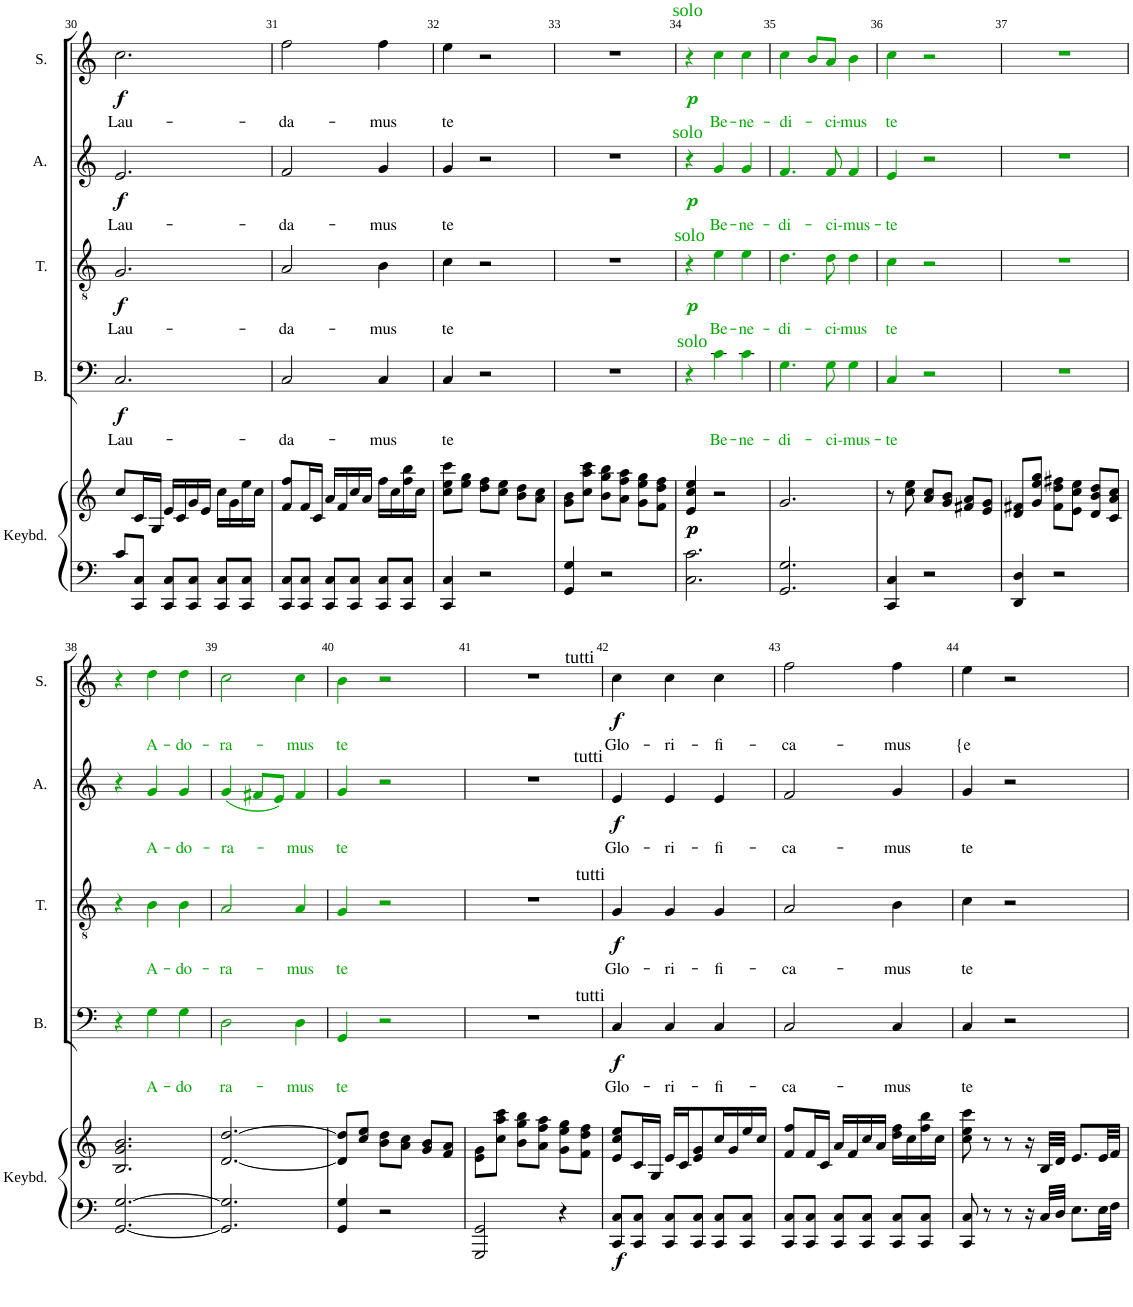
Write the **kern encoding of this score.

**kern	**kern	**dynam	**kern	**text	**dynam	**kern	**text	**dynam	**kern	**text	**dynam	**kern	**text	**dynam
*part5	*part5	*part5	*part4	*part4	*part4	*part3	*part3	*part3	*part2	*part2	*part2	*part1	*part1	*part1
*staff6	*staff5	*staff5/6	*staff4	*staff4	*staff4	*staff3	*staff3	*staff3	*staff2	*staff2	*staff2	*staff1	*staff1	*staff1
*I"Keyboard	*	*	*I"Bass	*	*	*I"Tenor	*	*	*I"Alto	*	*	*I"Soprano	*	*
*I'Keybd.	*	*	*I'B.	*	*	*I'T.	*	*	*I'A.	*	*	*I'S.	*	*
!!LO:PB:g=z
*clefF4	*clefG2	*	*clefF4	*	*	*clefGv2	*	*	*clefG2	*	*	*clefG2	*	*
*k[]	*k[]	*	*k[]	*	*	*k[]	*	*	*k[]	*	*	*k[]	*	*
*M3/4	*M3/4	*	*M3/4	*	*	*M3/4	*	*	*M3/4	*	*	*M3/4	*	*
=30	=30	=30	=30	=30	=30	=30	=30	=30	=30	=30	=30	=30	=30	=30
!	!	!	!	!LO:LY:b	!LO:DY:b	!	!LO:LY:b	!LO:DY:b	!	!LO:LY:b	!LO:DY:b	!	!LO:LY:b	!LO:DY:b
8c/L	8cc/L	.	2.C/	Lau-	f	2.G/	Lau-	f	2.e/	Lau-	f	2.cc\	Lau-	f
8CC/ 8C/J	16c/L	.	.	.	.	.	.	.	.	.	.	.	.	.
.	16G/JJ	.	.	.	.	.	.	.	.	.	.	.	.	.
8CC/ 8C/L	16e/LL	.	.	.	.	.	.	.	.	.	.	.	.	.
.	16c/	.	.	.	.	.	.	.	.	.	.	.	.	.
8CC/ 8C/J	16g/	.	.	.	.	.	.	.	.	.	.	.	.	.
.	16e/JJ	.	.	.	.	.	.	.	.	.	.	.	.	.
8CC/ 8C/L	16cc\LL	.	.	.	.	.	.	.	.	.	.	.	.	.
.	16g\	.	.	.	.	.	.	.	.	.	.	.	.	.
8CC/ 8C/J	16ee\	.	.	.	.	.	.	.	.	.	.	.	.	.
.	16cc\JJ	.	.	.	.	.	.	.	.	.	.	.	.	.
=31	=31	=31	=31	=31	=31	=31	=31	=31	=31	=31	=31	=31	=31	=31
!	!	!	!	!LO:LY:b	!	!	!LO:LY:b	!	!	!LO:LY:b	!	!	!LO:LY:b	!
8CC/ 8C/L	8f/ 8ff/L	.	2C/	-da-	.	2A/	-da-	.	2f/	-da-	.	2ff\	-da-	.
8CC/ 8C/J	16f/L	.	.	.	.	.	.	.	.	.	.	.	.	.
.	16c/JJ	.	.	.	.	.	.	.	.	.	.	.	.	.
8CC/ 8C/L	16a/LL	.	.	.	.	.	.	.	.	.	.	.	.	.
.	16f/	.	.	.	.	.	.	.	.	.	.	.	.	.
8CC/ 8C/J	16cc/	.	.	.	.	.	.	.	.	.	.	.	.	.
.	16a/JJ	.	.	.	.	.	.	.	.	.	.	.	.	.
!	!	!	!	!LO:LY:b	!	!	!LO:LY:b	!	!	!LO:LY:b	!	!	!LO:LY:b	!
8CC/ 8C/L	16ff\LL	.	4C/	-mus	.	4B\	-mus	.	4g/	-mus	.	4ff\	-mus	.
.	16cc\	.	.	.	.	.	.	.	.	.	.	.	.	.
8CC/ 8C/J	16ff\ 16bb\	.	.	.	.	.	.	.	.	.	.	.	.	.
.	16cc\JJ	.	.	.	.	.	.	.	.	.	.	.	.	.
=32	=32	=32	=32	=32	=32	=32	=32	=32	=32	=32	=32	=32	=32	=32
!	!	!	!	!LO:LY:b	!	!	!LO:LY:b	!	!	!LO:LY:b	!	!	!LO:LY:b	!
4CC/ 4C/	8cc\ 8ee\ 8ccc\L	.	4C/	te	.	4c\	te	.	4g/	te	.	4ee\	te	.
.	8ee\ 8gg\J	.	.	.	.	.	.	.	.	.	.	.	.	.
2r	8dd\ 8ff\L	.	2r	.	.	2r	.	.	2r	.	.	2r	.	.
.	8cc\ 8ee\J	.	.	.	.	.	.	.	.	.	.	.	.	.
.	8b\ 8dd\L	.	.	.	.	.	.	.	.	.	.	.	.	.
.	8a\ 8cc\J	.	.	.	.	.	.	.	.	.	.	.	.	.
=33	=33	=33	=33	=33	=33	=33	=33	=33	=33	=33	=33	=33	=33	=33
4GG/ 4G/	8g\ 8b\L	.	2.r	.	.	2.r	.	.	2.r	.	.	2.r	.	.
.	8cc\ 8aa\ 8ccc\J	.	.	.	.	.	.	.	.	.	.	.	.	.
2r	8b\ 8gg\ 8bb\L	.	.	.	.	.	.	.	.	.	.	.	.	.
.	8a\ 8ff\ 8aa\J	.	.	.	.	.	.	.	.	.	.	.	.	.
.	8g\ 8ee\ 8gg\L	.	.	.	.	.	.	.	.	.	.	.	.	.
.	8f\ 8dd\ 8ff\J	.	.	.	.	.	.	.	.	.	.	.	.	.
=34	=34	=34	=34	=34	=34	=34	=34	=34	=34	=34	=34	=34	=34	=34
!	!	!	!	!	!	!LO:TX:a:color=#00AA00:t=solo	!	!	!	!	!	!	!	!
!	!	!	!LO:TX:a:color=#00AA00:t=solo	!	!	!	!	!	!	!	!	!	!	!
!	!	!LO:DY:b	!	!	!	!	!	!	!	!	!	!	!	!
!	!	!LO:DY:n=1:b	!	!	!	!	!	!LO:DY:b	!	!	!LO:DY:b	!	!	!LO:DY:b
2.C\ 2.c\	4e/ 4cc/ 4ee/	p p	4r	.	.	4r	.	p	4r	.	p	4r	.	p
!	!	!	!	!	!	!	!	!	!	!	!	!LO:TX:a:color=#00AA00:t=solo	!	!
!	!	!	!	!	!	!	!	!	!LO:TX:a:color=#00AA00:t=solo	!	!	!	!	!
!	!	!	!	!LO:LY:b:color=#00AA00	!	!	!LO:LY:b:color=#00AA00	!	!	!LO:LY:b:color=#00AA00	!	!	!LO:LY:b:color=#00AA00	!
.	2r	.	4ci\	Be-	.	4ei\	Be-	.	4gi/	Be-	.	4cci\	Be-	.
!	!	!	!	!LO:LY:b:color=#00AA00	!	!	!LO:LY:b:color=#00AA00	!	!	!LO:LY:b:color=#00AA00	!	!	!LO:LY:b:color=#00AA00	!
.	.	.	4ci\	-ne-	.	4ei\	-ne-	.	4gi/	-ne-	.	4cci\	-ne-	.
=35	=35	=35	=35	=35	=35	=35	=35	=35	=35	=35	=35	=35	=35	=35
!	!	!	!	!LO:LY:b:color=#00AA00	!	!	!LO:LY:b:color=#00AA00	!	!	!LO:LY:b:color=#00AA00	!	!	!LO:LY:b:color=#00AA00	!
2.GG/ 2.G/	2.g/	.	4.Gi\	-di-	.	4.di\	-di-	.	4.fi/	-di-	.	4cci\	-di-	.
.	.	.	.	.	.	.	.	.	.	.	.	8bi/L	.	.
!	!	!	!	!LO:LY:b:color=#00AA00	!	!	!LO:LY:b:color=#00AA00	!	!	!LO:LY:b:color=#00AA00	!	!	!LO:LY:b:color=#00AA00	!
.	.	.	8Gi\	-ci-mus-	.	8di\	-ci-	.	8fi/	-ci-mus-	.	8ai/J	-ci-	.
!	!	!	!	!	!	!	!LO:LY:b:color=#00AA00	!	!	!	!	!	!LO:LY:b:color=#00AA00	!
.	.	.	4Gi\	.	.	4di\	-mus	.	4fi/	.	.	4bi\	-mus	.
=36	=36	=36	=36	=36	=36	=36	=36	=36	=36	=36	=36	=36	=36	=36
!	!	!	!	!LO:LY:b:color=#00AA00	!	!	!LO:LY:b:color=#00AA00	!	!	!LO:LY:b:color=#00AA00	!	!	!LO:LY:b:color=#00AA00	!
4CC/ 4C/	8r	.	4Ci/	-te	.	4ci\	te	.	4ei/	-te	.	4cci\	te	.
.	8cc\ 8ee\	.	.	.	.	.	.	.	.	.	.	.	.	.
2r	8a/ 8cc/L	.	2r	.	.	2r	.	.	2r	.	.	2r	.	.
.	8g/ 8b/J	.	.	.	.	.	.	.	.	.	.	.	.	.
.	8f#X/ 8a/L	.	.	.	.	.	.	.	.	.	.	.	.	.
.	8e/ 8g/J	.	.	.	.	.	.	.	.	.	.	.	.	.
=37	=37	=37	=37	=37	=37	=37	=37	=37	=37	=37	=37	=37	=37	=37
4DD/ 4D/	8d/ 8f#X/L	.	2.r	.	.	2.r	.	.	2.r	.	.	2.r	.	.
.	8g/ 8ee/ 8gg/J	.	.	.	.	.	.	.	.	.	.	.	.	.
2r	8f#\ 8dd\ 8ff#X\L	.	.	.	.	.	.	.	.	.	.	.	.	.
.	8e\ 8cc\ 8ee\J	.	.	.	.	.	.	.	.	.	.	.	.	.
.	8d/ 8b/ 8dd/L	.	.	.	.	.	.	.	.	.	.	.	.	.
.	8c/ 8a/ 8cc/J	.	.	.	.	.	.	.	.	.	.	.	.	.
!!LO:LB:g=z
=38	=38	=38	=38	=38	=38	=38	=38	=38	=38	=38	=38	=38	=38	=38
[2.GG/ [2.G/	2.B/ 2.g/ 2.b/	.	4r	.	.	4r	.	.	4r	.	.	4r	.	.
!	!	!	!	!LO:LY:b:color=#00AA00	!	!	!LO:LY:b:color=#00AA00	!	!	!LO:LY:b:color=#00AA00	!	!	!LO:LY:b:color=#00AA00	!
.	.	.	4Gi\	A-	.	4Bi\	A-	.	4gi/	A-	.	4ddi\	A-	.
!	!	!	!	!LO:LY:b:color=#00AA00	!	!	!LO:LY:b:color=#00AA00	!	!	!LO:LY:b:color=#00AA00	!	!	!LO:LY:b:color=#00AA00	!
.	.	.	4Gi\	-do	.	4Bi\	-do-	.	4gi/	-do-	.	4ddi\	-do-	.
=39	=39	=39	=39	=39	=39	=39	=39	=39	=39	=39	=39	=39	=39	=39
!	!	!	!	!LO:LY:b:color=#00AA00	!	!	!LO:LY:b:color=#00AA00	!	!	!LO:LY:b:color=#00AA00	!	!	!LO:LY:b:color=#00AA00	!
2.GG/] 2.G/]	[2.d/ [2.dd/	.	2Di\	-ra-	.	2Ai/	-ra-	.	(4gi/	-ra-	.	2cci\	-ra-	.
.	.	.	.	.	.	.	.	.	8f#Xi/L	.	.	.	.	.
.	.	.	.	.	.	.	.	.	8ei/J)	.	.	.	.	.
!	!	!	!	!LO:LY:b:color=#00AA00	!	!	!LO:LY:b:color=#00AA00	!	!	!LO:LY:b:color=#00AA00	!	!	!LO:LY:b:color=#00AA00	!
.	.	.	4Di\	-mus	.	4Ai/	-mus	.	4f#i/	-mus	.	4cci\	-mus	.
=40	=40	=40	=40	=40	=40	=40	=40	=40	=40	=40	=40	=40	=40	=40
!	!	!	!	!LO:LY:b:color=#00AA00	!	!	!LO:LY:b:color=#00AA00	!	!	!LO:LY:b:color=#00AA00	!	!	!LO:LY:b:color=#00AA00	!
4GG/ 4G/	8d/] 8dd/]L	.	4GGi/	te	.	4Gi/	te	.	4gi/	te	.	4bi\	te	.
.	8cc/ 8ee/J	.	.	.	.	.	.	.	.	.	.	.	.	.
2r	8b\ 8dd\L	.	2r	.	.	2r	.	.	2r	.	.	2r	.	.
.	8a\ 8cc\J	.	.	.	.	.	.	.	.	.	.	.	.	.
.	8g/ 8b/L	.	.	.	.	.	.	.	.	.	.	.	.	.
.	8f/ 8a/J	.	.	.	.	.	.	.	.	.	.	.	.	.
=41	=41	=41	=41	=41	=41	=41	=41	=41	=41	=41	=41	=41	=41	=41
2GGG/ 2GG/	8e\ 8g\L	.	2.r	.	.	2.r	.	.	2.r	.	.	2.r	.	.
.	8cc\ 8aa\ 8ccc\J	.	.	.	.	.	.	.	.	.	.	.	.	.
.	8b\ 8gg\ 8bb\L	.	.	.	.	.	.	.	.	.	.	.	.	.
.	8a\ 8ff\ 8aa\J	.	.	.	.	.	.	.	.	.	.	.	.	.
4r	8g\ 8ee\ 8gg\L	.	.	.	.	.	.	.	.	.	.	.	.	.
.	8f\ 8dd\ 8ff\J	.	.	.	.	.	.	.	.	.	.	.	.	.
=42	=42	=42	=42	=42	=42	=42	=42	=42	=42	=42	=42	=42	=42	=42
!	!	!	!	!	!	!	!	!	!	!	!	!LO:TX:a:t=tutti	!	!
!	!	!	!	!	!	!	!	!	!LO:TX:a:t=tutti	!	!	!	!	!
!	!	!	!	!	!	!LO:TX:a:t=tutti	!	!	!	!	!	!	!	!
!	!	!	!LO:TX:a:t=tutti	!	!	!	!	!	!	!	!	!	!	!
!	!	!LO:DY:b=2	!	!LO:LY:b	!LO:DY:b	!	!LO:LY:b	!LO:DY:b	!	!LO:LY:b	!LO:DY:b	!	!LO:LY:b	!LO:DY:b
8CC/ 8C/L	8e/ 8cc/ 8ee/L	f	4C/	Glo-	f	4G/	Glo-	f	4e/	Glo-	f	4cc\	Glo-	f
8CC/ 8C/J	16c/L	.	.	.	.	.	.	.	.	.	.	.	.	.
.	16G/JJ	.	.	.	.	.	.	.	.	.	.	.	.	.
!	!	!	!	!LO:LY:b	!	!	!LO:LY:b	!	!	!LO:LY:b	!	!	!LO:LY:b	!
8CC/ 8C/L	16e/LL	.	4C/	-ri-	.	4G/	-ri-	.	4e/	-ri-	.	4cc\	-ri-	.
.	16c/J	.	.	.	.	.	.	.	.	.	.	.	.	.
8CC/ 8C/J	8e/ 8g/	.	.	.	.	.	.	.	.	.	.	.	.	.
!	!	!	!	!LO:LY:b	!	!	!LO:LY:b	!	!	!LO:LY:b	!	!	!LO:LY:b	!
8CC/ 8C/L	16cc/L	.	4C/	-fi-	.	4G/	-fi-	.	4e/	-fi-	.	4cc\	-fi-	.
.	16g/	.	.	.	.	.	.	.	.	.	.	.	.	.
8CC/ 8C/J	16ee/	.	.	.	.	.	.	.	.	.	.	.	.	.
.	16cc/JJ	.	.	.	.	.	.	.	.	.	.	.	.	.
=43	=43	=43	=43	=43	=43	=43	=43	=43	=43	=43	=43	=43	=43	=43
!	!	!	!	!LO:LY:b	!	!	!LO:LY:b	!	!	!LO:LY:b	!	!	!LO:LY:b	!
8CC/ 8C/L	8f/ 8ff/L	.	2C/	-ca-	.	2A/	-ca-	.	2f/	-ca-	.	2ff\	-ca-	.
8CC/ 8C/J	16f/L	.	.	.	.	.	.	.	.	.	.	.	.	.
.	16c/JJ	.	.	.	.	.	.	.	.	.	.	.	.	.
8CC/ 8C/L	16a/LL	.	.	.	.	.	.	.	.	.	.	.	.	.
.	16f/	.	.	.	.	.	.	.	.	.	.	.	.	.
8CC/ 8C/J	16cc/	.	.	.	.	.	.	.	.	.	.	.	.	.
.	16a/JJ	.	.	.	.	.	.	.	.	.	.	.	.	.
!	!	!	!	!LO:LY:b	!	!	!LO:LY:b	!	!	!LO:LY:b	!	!	!LO:LY:b	!
8CC/ 8C/L	16dd\ 16ff\LL	.	4C/	-mus	.	4B\	-mus	.	4g/	-mus	.	4ff\	-mus	.
.	16cc\	.	.	.	.	.	.	.	.	.	.	.	.	.
8CC/ 8C/J	16ff\ 16bb\	.	.	.	.	.	.	.	.	.	.	.	.	.
.	16cc\JJ	.	.	.	.	.	.	.	.	.	.	.	.	.
=44	=44	=44	=44	=44	=44	=44	=44	=44	=44	=44	=44	=44	=44	=44
!	!	!	!	!LO:LY:b	!	!	!LO:LY:b	!	!	!LO:LY:b	!	!	!LO:LY:b	!
8CC/ 8C/	8cc\ 8ee\ 8ccc\	.	4C/	te	.	4c\	te	.	4g/	te	.	4ee\	{e	.
8r	8r	.	.	.	.	.	.	.	.	.	.	.	.	.
8r	8r	.	2r	.	.	2r	.	.	2r	.	.	2r	.	.
16r	16r	.	.	.	.	.	.	.	.	.	.	.	.	.
32C/LLL	32B/LLL	.	.	.	.	.	.	.	.	.	.	.	.	.
32D/JJJ	32d/JJJ	.	.	.	.	.	.	.	.	.	.	.	.	.
8.E\L	8.e/L	.	.	.	.	.	.	.	.	.	.	.	.	.
32E\LL	32e/LL	.	.	.	.	.	.	.	.	.	.	.	.	.
32F\JJJ	32f/JJJ	.	.	.	.	.	.	.	.	.	.	.	.	.
=	=	=	=	=	=	=	=	=	=	=	=	=	=	=
*-	*-	*-	*-	*-	*-	*-	*-	*-	*-	*-	*-	*-	*-	*-
